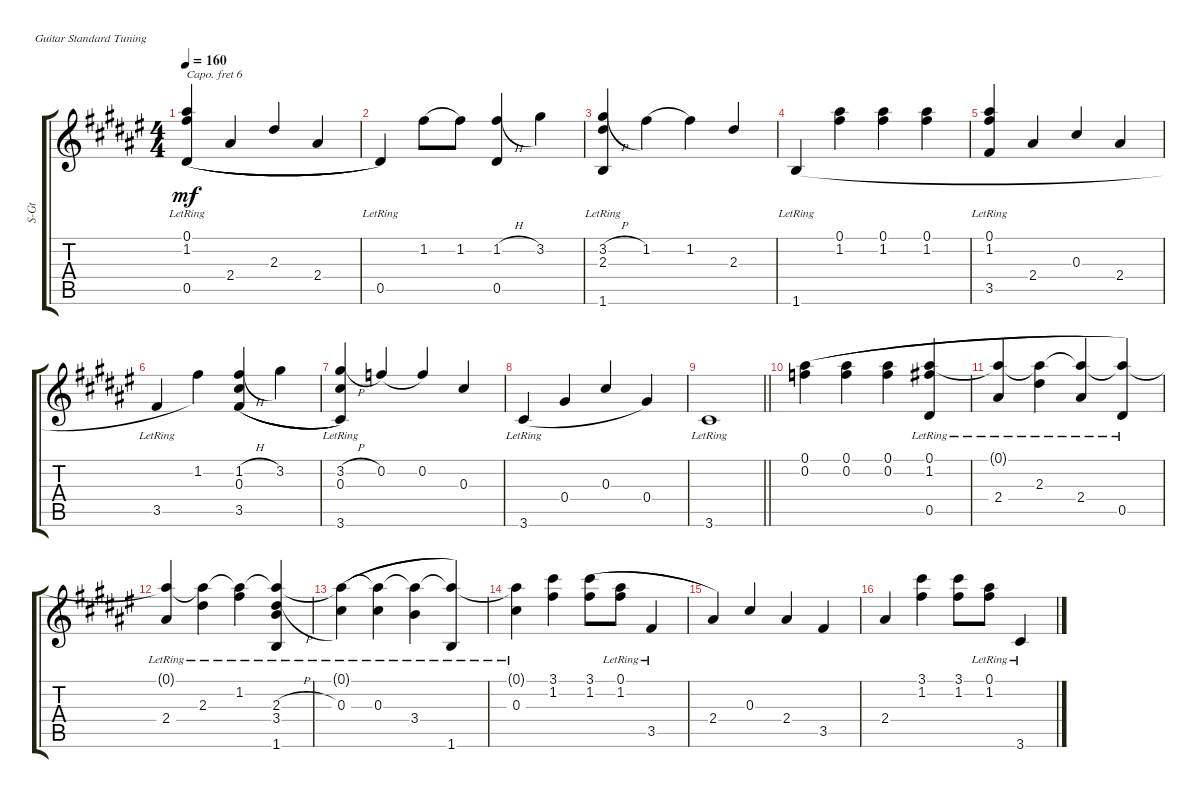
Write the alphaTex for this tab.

\defaultSystemsLayout 4
\bracketExtendMode groupsimilarinstruments
\track ("Steel Guitar" "S-Gt") {instrument acousticguitarsteel}
\staff {score tabs}
\capo 6
\tuning (E4 B3 G3 D3 A2 E2)
\ts (4 4)
\tempo 160
\clef g2
\ks f#
(0.1{lr acc forcenatural} 1.2{lr acc forcenatural} 0.5{lr acc forcenatural}).4{dy mf legatoorigin beam Up} 2.4{acc forcenatural}.4{legatoorigin beam Up} 2.3{acc forcenatural}.4{legatoorigin beam Up} 2.4{acc forcenatural}.4{legatoorigin beam Up} |
0.5{lr acc forcenatural}.4{beam Up} 1.2{acc forcenatural}.8{legatoorigin beam Down} 1.2{acc forcenatural}.8{beam Down} (1.2{h acc forcenatural} 0.5{acc forcenatural}).4{beam Up} 3.2{acc forcenatural}.4{beam Down} |
(1.6{lr acc forcenatural} 3.2{h acc forcenatural} 2.3{acc forcenatural}).4{beam Up} 1.2{acc forcenatural}.4{legatoorigin beam Down} 1.2{acc forcenatural}.4{beam Down} 2.3{acc forcenatural}.4{beam Up} |
1.6{lr acc forcenatural}.4{legatoorigin beam Up} (0.1{acc forcenatural} 1.2{acc forcenatural}).4{legatoorigin beam Down} (1.2{acc forcenatural} 0.1{acc forcenatural}).4{legatoorigin beam Down} (0.1{acc forcenatural} 1.2{acc forcenatural}).4{legatoorigin beam Down} |
(0.1{lr acc forcenatural} 1.2{lr acc forcenatural} 3.5{acc forcenatural}).4{legatoorigin beam Up} 2.4{acc forcenatural}.4{legatoorigin beam Up} 0.3{acc forcenatural}.4{legatoorigin beam Up} 2.4{acc forcenatural}.4{legatoorigin beam Up} |
3.5{lr acc forcenatural}.4{legatoorigin beam Up} 1.2{acc forcenatural}.4{beam Down} (1.2{h acc forcenatural} 0.3{acc forcenatural} 3.5{acc forcenatural}).4{legatoorigin beam Up} 3.2{acc forcenatural}.4{legatoorigin beam Down} |
(3.6{lr acc forcenatural} 3.2{h acc forcenatural} 0.3{acc forcenatural}).4{beam Up} 0.2{acc forcenatural}.4{legatoorigin beam Up} 0.2{acc forcenatural}.4{beam Up} 0.3{acc forcenatural}.4{beam Up} |
3.6{lr acc forcenatural}.4{legatoorigin beam Up} 0.4{acc forcenatural}.4{legatoorigin beam Up} 0.3{acc forcenatural}.4{legatoorigin beam Up} 0.4{acc forcenatural}.4{beam Up} |
\barLineRight lightlight
3.6{lr acc forcenatural}.1{beam Up} |
(0.1{acc forcenatural} 0.2{acc forcenatural}).4{legatoorigin beam Down} (0.1{acc forcenatural} 0.2{acc forcenatural}).4{legatoorigin beam Down} (0.2{acc forcenatural} 0.1{acc forcenatural}).4{legatoorigin beam Down} (0.1{lr acc forcenatural} 1.2{lr acc forcenatural} 0.5{lr acc forcenatural}).4{legatoorigin beam Up} |
(2.4{acc forcenatural} 0.1{lr t acc forcenatural}).4{legatoorigin beam Up} (2.3{acc forcenatural} 0.1{lr t acc forcenatural}).4{legatoorigin beam Down} (2.4{acc forcenatural} 0.1{lr t acc forcenatural}).4{legatoorigin beam Up} (0.5{lr acc forcenatural} 0.1{lr t acc forcenatural}).4{beam Up} |
(2.4{acc forcenatural} 0.1{lr t acc forcenatural}).4{beam Up} (2.3{acc forcenatural} 0.1{lr t acc forcenatural}).4{beam Down} (1.2{acc forcenatural} 0.1{lr t acc forcenatural}).4{beam Down} (1.6{lr acc forcenatural} 2.3{h acc forcenatural} 3.4{acc forcenatural} 0.1{lr t acc forcenatural}).4{beam Up} |
(0.3{acc forcenatural} 0.1{lr t acc forcenatural}).4{legatoorigin beam Down} (0.3{acc forcenatural} 0.1{lr t acc forcenatural}).4{legatoorigin beam Down} (3.4{acc forcenatural} 0.1{lr t acc forcenatural}).4{legatoorigin beam Down} (1.6{lr acc forcenatural} 0.1{lr t acc forcenatural}).4{beam Up} |
(0.3{acc forcenatural} 0.1{lr t acc forcenatural}).4{beam Down} (3.1{acc forcenatural} 1.2{acc forcenatural}).4{beam Down} (3.1{acc forcenatural} 1.2{acc forcenatural}).8{legatoorigin beam Down} (0.1{lr acc forcenatural} 1.2{lr acc forcenatural}).8{legatoorigin beam Down} 3.5{lr acc forcenatural}.4{legatoorigin beam Up} |
2.4{acc forcenatural}.4{beam Up} 0.3{acc forcenatural}.4{beam Up} 2.4{acc forcenatural}.4{beam Up} 3.5{acc forcenatural}.4{beam Up} |
2.4{acc forcenatural}.4{beam Up} (3.1{acc forcenatural} 1.2{acc forcenatural}).4{beam Down} (1.2{acc forcenatural} 3.1{acc forcenatural}).8{beam Down} (0.1{lr acc forcenatural} 1.2{lr acc forcenatural}).8{beam Down} 3.6{lr acc forcenatural}.4{beam Up}
